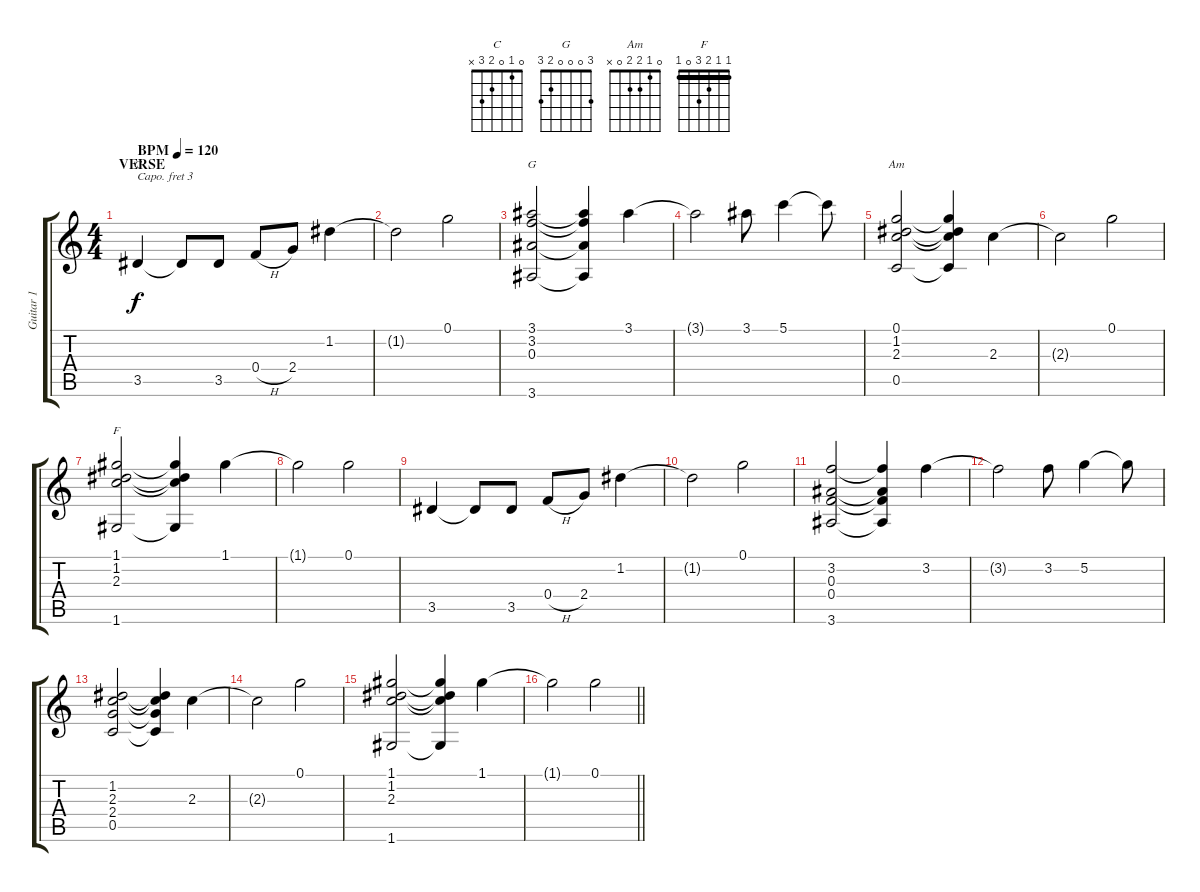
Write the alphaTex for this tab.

\track ("Guitar 1" "Guitar 1") {instrument acousticguitarnylon}
\staff {score tabs}
\capo 3
\tuning (E4 B3 G3 D3 A2 E2) {hide}
\chord ("C" 0 1 0 2 3 x)
\chord ("G" 3 0 0 0 2 3)
\chord ("Am" 0 1 2 2 0 x)
\chord ("F" 1 1 2 3 0 1) {barre 1}
\ts (4 4)
\section ("" "VERSE")
\tempo (120 "BPM")
\clef g2
\ks aminor
3.5.4{ch "C" dy f instrument acousticguitarnylon} 3.5{t}.8 3.5.8 0.4{h}.8 2.4.8 1.2.4 |
1.2{t}.2 0.1.2 |
(3.1 3.2 0.3 3.6).2{ch "G"} (3.1{t} 3.2{t} 0.3{t} 3.6{t}).4 3.1.4 |
3.1{t}.2 3.1.8 5.1.4 5.1{t}.8 |
(0.1 1.2 2.3 0.5).2{ch "Am"} (0.1{t} 1.2{t} 2.3{t} 0.5{t}).4 2.3.4 |
2.3{t}.2 0.1.2 |
(1.1 1.2 2.3 1.6).2{ch "F"} (1.1{t} 1.2{t} 2.3{t} 1.6{t}).4 1.1.4 |
1.1{t}.2 0.1.2 |
3.5.4 3.5{t}.8 3.5.8 0.4{h}.8 2.4.8 1.2.4 |
1.2{t}.2 0.1.2 |
(3.2 0.3 0.4 3.6).2 (3.2{t} 0.3{t} 0.4{t} 3.6{t}).4 3.2.4 |
3.2{t}.2 3.2.8 5.2.4 5.2{t}.8 |
(1.2 2.3 2.4 0.5).2 (1.2{t} 2.3{t} 2.4{t} 0.5{t}).4 2.3.4 |
2.3{t}.2 0.1.2 |
(1.1 1.2 2.3 1.6).2 (1.1{t} 1.2{t} 2.3{t} 1.6{t}).4 1.1.4 |
\barLineRight lightlight
1.1{t}.2 0.1.2
